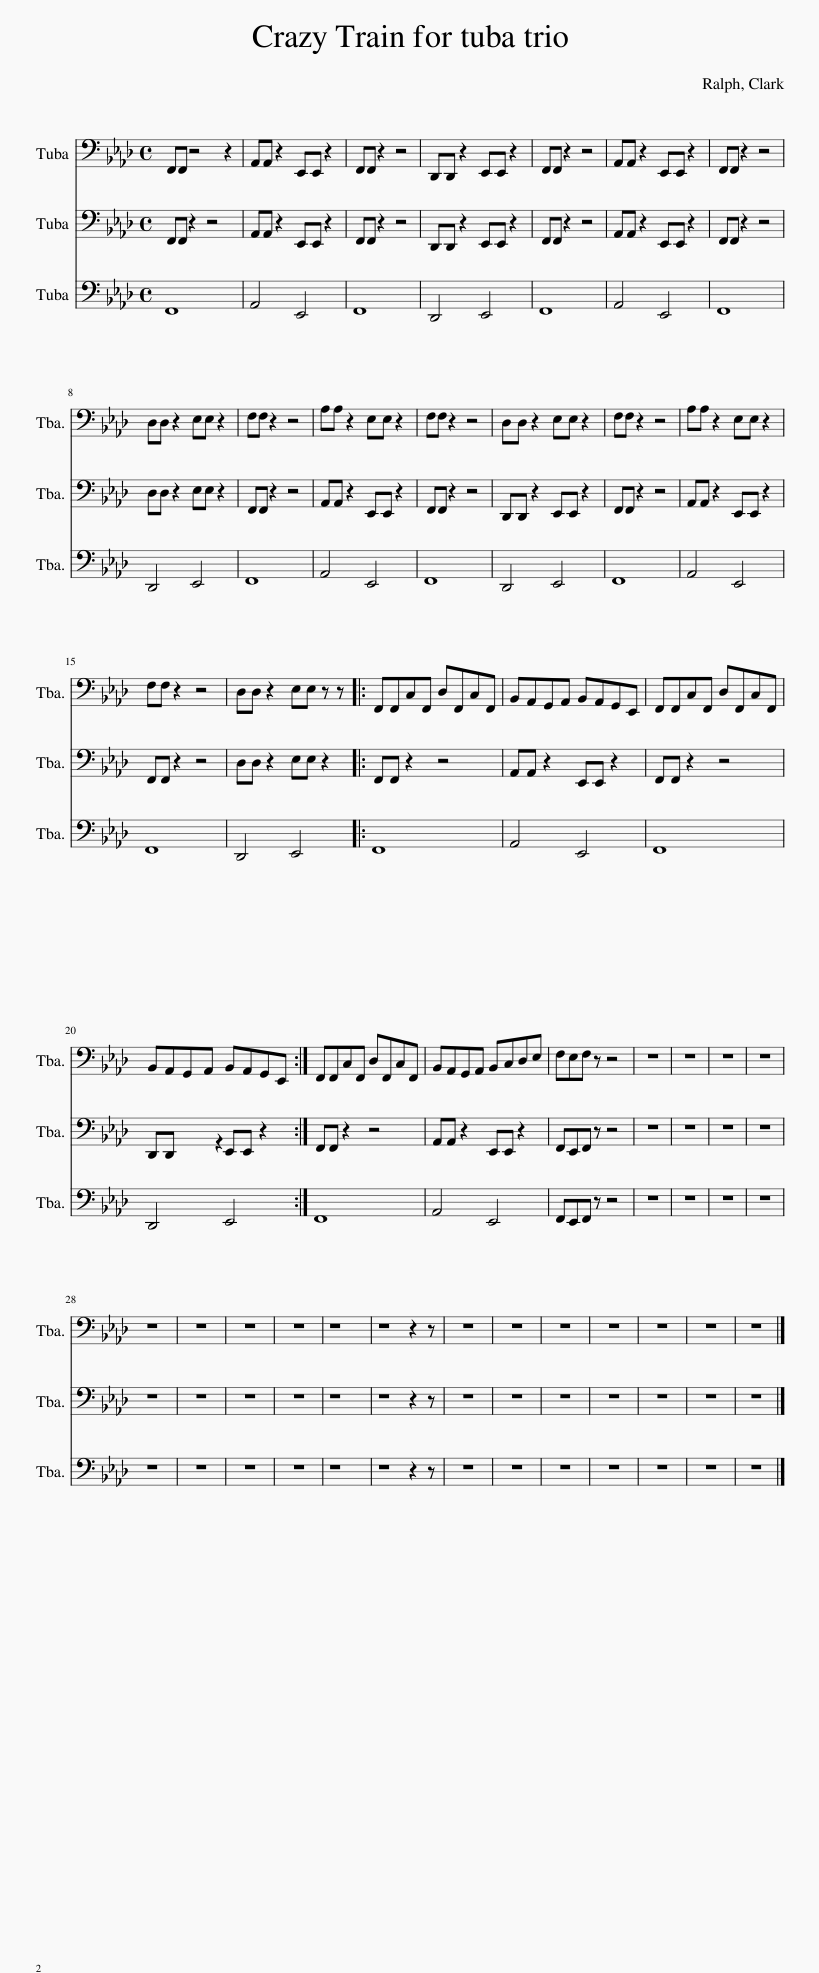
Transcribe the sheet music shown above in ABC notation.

X:1
%%score 1 2 3
L:1/8
M:4/4
I:linebreak $
K:Ab
V:1 bass
V:2 bass
V:3 bass
V:1
 F,,F,, z4 z2 | A,,A,, z2 E,,E,, z2 | F,,F,, z2 z4 | D,,D,, z2 E,,E,, z2 | F,,F,, z2 z4 | %5
 A,,A,, z2 E,,E,, z2 | F,,F,, z2 z4 |$ D,D, z2 E,E, z2 | F,F, z2 z4 | A,A, z2 E,E, z2 | %10
 F,F, z2 z4 | D,D, z2 E,E, z2 | F,F, z2 z4 | A,A, z2 E,E, z2 |$ F,F, z2 z4 | %15
 D,D, z2 E,E, z z |: F,,F,,C,F,, D,F,,C,F,, | B,,A,,G,,A,, B,,A,,G,,E,, | F,,F,,C,F,, D,F,,C,F,, |$ B,,A,,G,,A,, B,,A,,G,,E,, :| %20
 F,,F,,C,F,, D,F,,C,F,, | B,,A,,G,,A,, B,,C,D,E, | F,E,F, z z4 | z8 | z8 | %25
 z8 | z8 |$ z8 | z8 | z8 | %30
 z8 | z8 | z8 z2 z | z8 | z8 | %35
 z8 | z8 | z8 | z8 | z8 |] %40
V:2
 F,,F,, z2 z4 | A,,A,, z2 E,,E,, z2 | F,,F,, z2 z4 | D,,D,, z2 E,,E,, z2 | F,,F,, z2 z4 | %5
 A,,A,, z2 E,,E,, z2 | F,,F,, z2 z4 |$ D,D, z2 E,E, z2 | F,,F,, z2 z4 | A,,A,, z2 E,,E,, z2 | %10
 F,,F,, z2 z4 | D,,D,, z2 E,,E,, z2 | F,,F,, z2 z4 | A,,A,, z2 E,,E,, z2 |$ F,,F,, z2 z4 | %15
 D,D, z2 E,E, z2 |: F,,F,, z2 z4 | A,,A,, z2 E,,E,, z2 | F,,F,, z2 z4 |$ D,,D,, z2 E,,E,, z2 :| %20
 F,,F,, z2 z4 | A,,A,, z2 E,,E,, z2 | F,,E,,F,, z z4 | z8 | z8 | %25
 z8 | z8 |$ z8 | z8 | z8 | %30
 z8 | z8 | z8 z2 z | z8 | z8 | %35
 z8 | z8 | z8 | z8 | z8 |] %40
V:3
 F,,8 | A,,4 E,,4 | F,,8 | D,,4 E,,4 | F,,8 | %5
 A,,4 E,,4 | F,,8 |$ D,,4 E,,4 | F,,8 | A,,4 E,,4 | %10
 F,,8 | D,,4 E,,4 | F,,8 | A,,4 E,,4 |$ F,,8 | %15
 D,,4 E,,4 |: F,,8 | A,,4 E,,4 | F,,8 |$ D,,4 E,,4 :| %20
 F,,8 | A,,4 E,,4 | F,,E,,F,, z z4 | z8 | z8 | %25
 z8 | z8 |$ z8 | z8 | z8 | %30
 z8 | z8 | z8 z2 z | z8 | z8 | %35
 z8 | z8 | z8 | z8 | z8 |] %40
